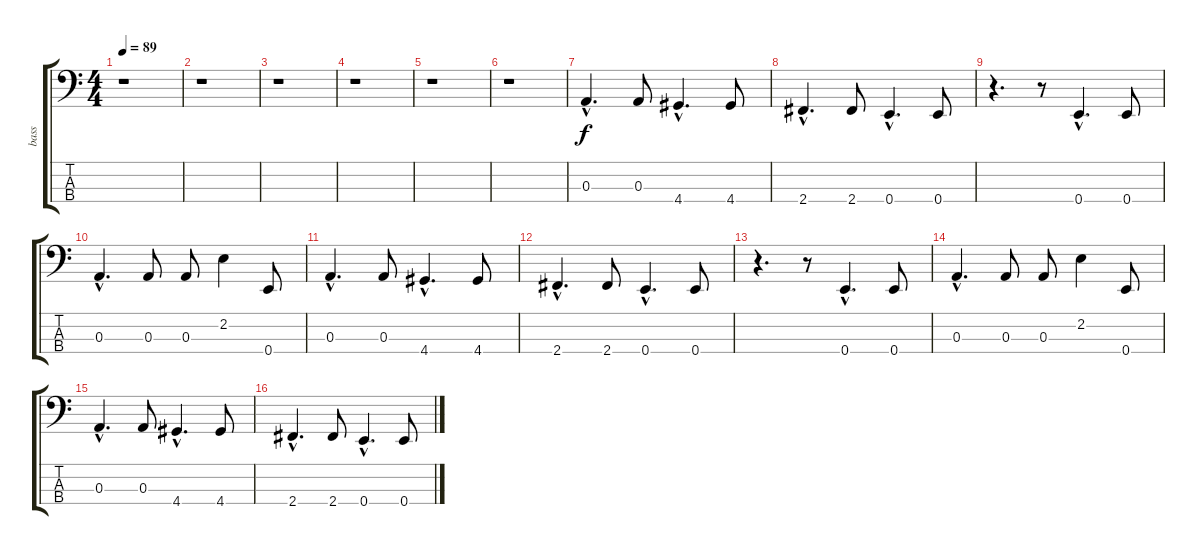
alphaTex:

\track ("bass" "bass") {instrument electricbassfinger}
\staff {score tabs}
\tuning (G2 D2 A1 E1) {hide}
\ts (4 4)
\tempo 89
\clef f4
\ks c
r.1{dy f} |
r.1 |
r.1 |
r.1 |
r.1 |
r.1 |
0.3{hac}.4{d} 0.3.8 4.4{hac}.4{d} 4.4.8 |
2.4{hac}.4{d} 2.4.8 0.4{hac}.4{d} 0.4.8 |
r.4{d} r.8 0.4{hac}.4{d} 0.4.8 |
0.3{hac}.4{d} 0.3.8 0.3.8 2.2.4 0.4.8 |
0.3{hac}.4{d} 0.3.8 4.4{hac}.4{d} 4.4.8 |
2.4{hac}.4{d} 2.4.8 0.4{hac}.4{d} 0.4.8 |
r.4{d} r.8 0.4{hac}.4{d} 0.4.8 |
0.3{hac}.4{d} 0.3.8 0.3.8 2.2.4 0.4.8 |
0.3{hac}.4{d} 0.3.8 4.4{hac}.4{d} 4.4.8 |
2.4{hac}.4{d} 2.4.8 0.4{hac}.4{d} 0.4.8
